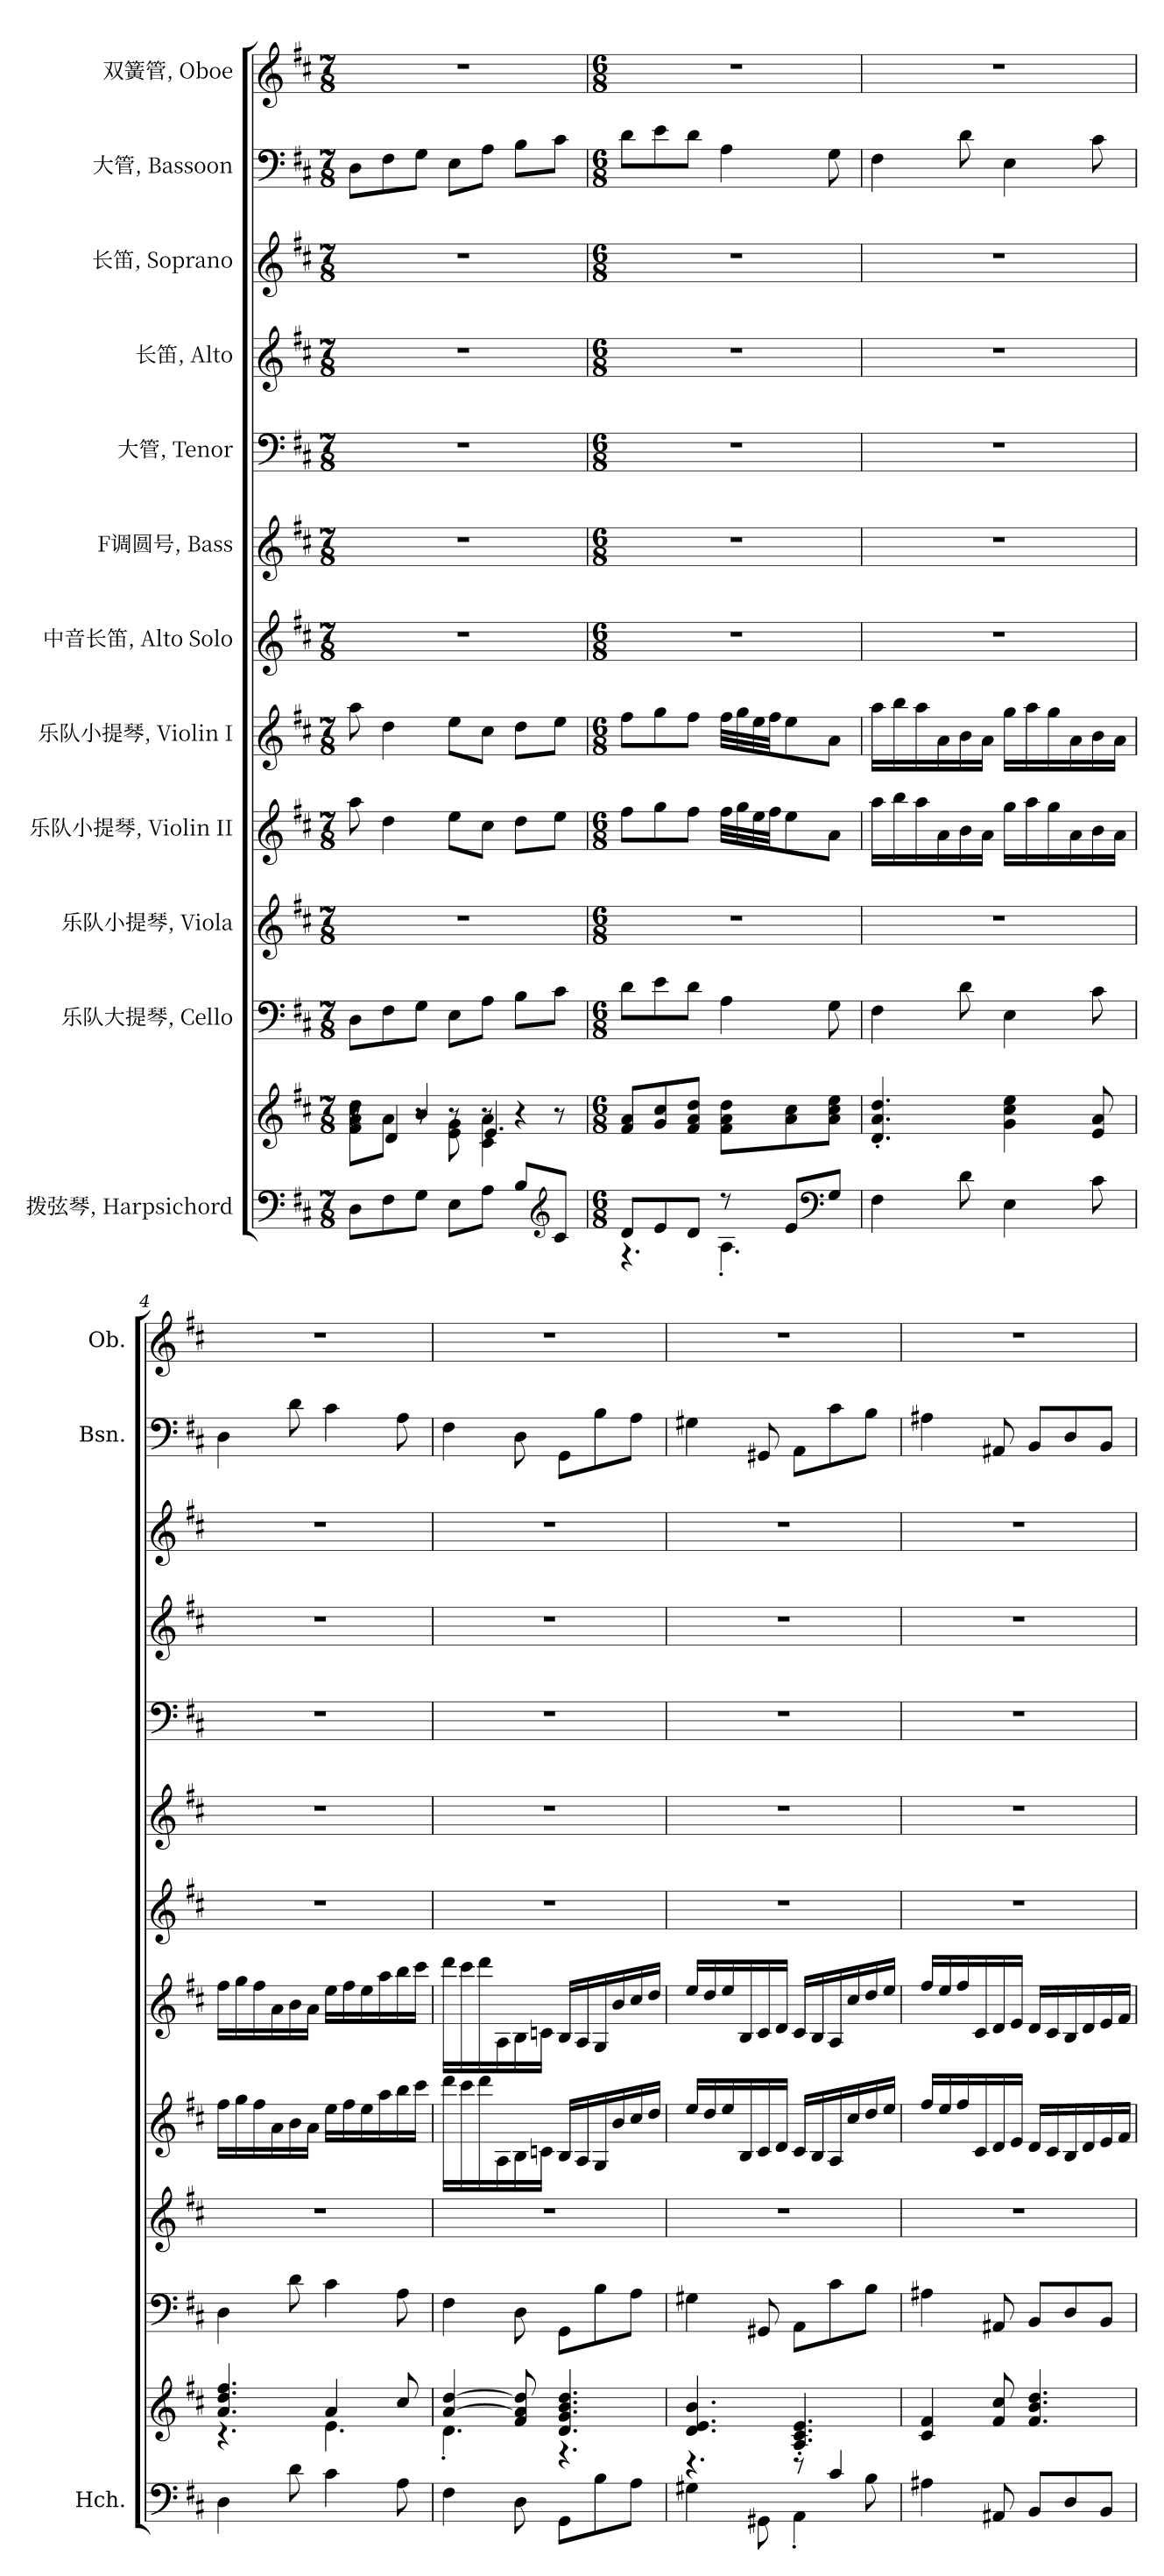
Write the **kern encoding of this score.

**kern	**kern	**kern	**kern	**kern	**kern	**kern	**kern	**kern	**kern	**kern	**kern	**kern
*part12	*part12	*part11	*part10	*part9	*part8	*part7	*part6	*part5	*part4	*part3	*part2	*part1
*staff13	*staff12	*staff11	*staff10	*staff9	*staff8	*staff7	*staff6	*staff5	*staff4	*staff3	*staff2	*staff1
*I"拨弦琴, Harpsichord	*	*I"乐队大提琴, Cello	*I"乐队小提琴, Viola	*I"乐队小提琴, Violin II	*I"乐队小提琴, Violin I	*I"中音长笛, Alto Solo	*I"F调圆号, Bass	*I"大管, Tenor	*I"长笛, Alto	*I"长笛, Soprano	*I"大管, Bassoon	*I"双簧管, Oboe
*I'Hch.	*	*	*	*	*	*	*	*	*	*	*I'Bsn.	*I'Ob.
*clefF4	*clefG2	*clefF4	*clefG2	*clefG2	*clefG2	*clefG2	*clefG2	*clefF4	*clefG2	*clefG2	*clefF4	*clefG2
*	*	*	*	*	*	*ITrd3c5	*ITrd4c7	*	*	*	*	*
*k[f#c#]	*k[f#c#]	*k[f#c#]	*k[f#c#]	*k[f#c#]	*k[f#c#]	*k[f#c#g#]	*k[f#]	*k[f#c#]	*k[f#c#]	*k[f#c#]	*k[f#c#]	*k[f#c#]
*M7/8	*M7/8	*M7/8	*M7/8	*M7/8	*M7/8	*M7/8	*M7/8	*M7/8	*M7/8	*M7/8	*M7/8	*M7/8
*MM100	*MM100	*MM100	*MM100	*MM100	*MM100	*MM100	*MM100	*MM100	*MM100	*MM100	*MM100	*MM100
=1	=1	=1	=1	=1	=1	=1	=1	=1	=1	=1	=1	=1
*	*^	*	*	*	*	*	*	*	*	*	*	*
*	*	*^	*	*	*	*	*	*	*	*	*	*	*
8D\L	4r	8f#\ 8a\ 8dd\L	8r	8D\L	2..r	8aa\	8aa\	2..r	2..r	2..r	2..r	2..r	8D\L	2..r
8F#\	.	8a\J	4d/	8F#\	.	4dd\	4dd\	.	.	.	.	.	8F#\	.
8G\J	4b/	8r	.	8G\J	.	.	.	.	.	.	.	.	8G\J	.
8E\L	.	8e\ 8g\	8r	8E\L	.	8ee\L	8ee\L	.	.	.	.	.	8E\L	.
8A\J	8r	4c#\ 4a\	4.e/	8A\J	.	8cc#\J	8cc#\J	.	.	.	.	.	8A\J	.
8B/L	4r	.	.	8B\L	.	8dd\L	8dd\L	.	.	.	.	.	8B\L	.
*clefG2	*	*	*	*	*	*	*	*	*	*	*	*	*	*
8c#/J	.	8r	.	8c#\J	.	8ee\J	8ee\J	.	.	.	.	.	8c#\J	.
*	*v	*v	*v	*	*	*	*	*	*	*	*	*	*	*
=2	=2	=2	=2	=2	=2	=2	=2	=2	=2	=2	=2	=2
*M6/8	*M6/8	*M6/8	*M6/8	*M6/8	*M6/8	*M6/8	*M6/8	*M6/8	*M6/8	*M6/8	*M6/8	*M6/8
*^	*	*	*	*	*	*	*	*	*	*	*	*
8d/L	4.r	8f#/ 8a/L	8d\L	2.r	8ff#\L	8ff#\L	2.r	2.r	2.r	2.r	2.r	8d\L	2.r
8e/	.	8g/ 8cc#/	8e\	.	8gg\	8gg\	.	.	.	.	.	8e\	.
8d/J	.	8f#/ 8a/ 8dd/J	8d\J	.	8ff#\J	8ff#\J	.	.	.	.	.	8d\J	.
8r	4.A'\	8f#\ 8a\ 8dd\L	4A\	.	32ff#\LLL	32ff#\LLL	.	.	.	.	.	4A\	.
.	.	.	.	.	32gg\	32gg\	.	.	.	.	.	.	.
.	.	.	.	.	32ee\	32ee\	.	.	.	.	.	.	.
.	.	.	.	.	32ff#\JJ	32ff#\JJ	.	.	.	.	.	.	.
8e/L	.	8a\ 8cc#\	.	.	8ee\	8ee\	.	.	.	.	.	.	.
*clefF4	*	*	*	*	*	*	*	*	*	*	*	*	*
8G/J	.	8a\ 8cc#\ 8ee\J	8G\	.	8a\J	8a\J	.	.	.	.	.	8G\	.
*v	*v	*	*	*	*	*	*	*	*	*	*	*	*
!!LO:PB:g=z
=3	=3	=3	=3	=3	=3	=3	=3	=3	=3	=3	=3	=3
4F#\	4.d/' 4.a/' 4.dd/'	4F#\	2.r	16aa\LL	16aa\LL	2.r	2.r	2.r	2.r	2.r	4F#\	2.r
.	.	.	.	16bb\	16bb\	.	.	.	.	.	.	.
.	.	.	.	16aa\	16aa\	.	.	.	.	.	.	.
.	.	.	.	16a\	16a\	.	.	.	.	.	.	.
8d\	.	8d\	.	16b\	16b\	.	.	.	.	.	8d\	.
.	.	.	.	16a\JJ	16a\JJ	.	.	.	.	.	.	.
4E\	4g\ 4cc#\ 4ee\	4E\	.	16gg\LL	16gg\LL	.	.	.	.	.	4E\	.
.	.	.	.	16aa\	16aa\	.	.	.	.	.	.	.
.	.	.	.	16gg\	16gg\	.	.	.	.	.	.	.
.	.	.	.	16a\	16a\	.	.	.	.	.	.	.
8c#\	8e/ 8a/	8c#\	.	16b\	16b\	.	.	.	.	.	8c#\	.
.	.	.	.	16a\JJ	16a\JJ	.	.	.	.	.	.	.
=4	=4	=4	=4	=4	=4	=4	=4	=4	=4	=4	=4	=4
*	*^	*	*	*	*	*	*	*	*	*	*	*
4D\	4.a/ 4.dd/ 4.ff#/	4.r	4D\	2.r	16ff#\LL	16ff#\LL	2.r	2.r	2.r	2.r	2.r	4D\	2.r
.	.	.	.	.	16gg\	16gg\	.	.	.	.	.	.	.
.	.	.	.	.	16ff#\	16ff#\	.	.	.	.	.	.	.
.	.	.	.	.	16a\	16a\	.	.	.	.	.	.	.
8d\	.	.	8d\	.	16b\	16b\	.	.	.	.	.	8d\	.
.	.	.	.	.	16a\JJ	16a\JJ	.	.	.	.	.	.	.
4c#\	4a/	4.e\	4c#\	.	16ee\LL	16ee\LL	.	.	.	.	.	4c#\	.
.	.	.	.	.	16ff#\	16ff#\	.	.	.	.	.	.	.
.	.	.	.	.	16ee\	16ee\	.	.	.	.	.	.	.
.	.	.	.	.	16aa\	16aa\	.	.	.	.	.	.	.
8A\	8cc#/	.	8A\	.	16bb\	16bb\	.	.	.	.	.	8A\	.
.	.	.	.	.	16ccc#\JJ	16ccc#\JJ	.	.	.	.	.	.	.
=5	=5	=5	=5	=5	=5	=5	=5	=5	=5	=5	=5	=5	=5
4F#\	[4a/ [4dd/	4.d'\	4F#\	2.r	16ddd\LL	16ddd\LL	2.r	2.r	2.r	2.r	2.r	4F#\	2.r
.	.	.	.	.	16ccc#\	16ccc#\	.	.	.	.	.	.	.
.	.	.	.	.	16ddd\	16ddd\	.	.	.	.	.	.	.
.	.	.	.	.	16A\	16A\	.	.	.	.	.	.	.
8D\	8f#/ 8a/] 8dd/]	.	8D\	.	16B\	16B\	.	.	.	.	.	8D\	.
.	.	.	.	.	16cn\JJ	16cn\JJ	.	.	.	.	.	.	.
8GG\L	4.d/ 4.g/ 4.b/ 4.dd/	4.r	8GG\L	.	16B/LL	16B/LL	.	.	.	.	.	8GG\L	.
.	.	.	.	.	16A/	16A/	.	.	.	.	.	.	.
8B\	.	.	8B\	.	16G/	16G/	.	.	.	.	.	8B\	.
.	.	.	.	.	16b/	16b/	.	.	.	.	.	.	.
8A\J	.	.	8A\J	.	16cc#/	16cc#/	.	.	.	.	.	8A\J	.
.	.	.	.	.	16dd/JJ	16dd/JJ	.	.	.	.	.	.	.
*	*v	*v	*	*	*	*	*	*	*	*	*	*	*
!!LO:PB:g=z
=6	=6	=6	=6	=6	=6	=6	=6	=6	=6	=6	=6	=6
*^	*	*	*	*	*	*	*	*	*	*	*	*
4.r	4G#X\	4.d/ 4.e/ 4.b/	4G#X\	2.r	16ee/LL	16ee/LL	2.r	2.r	2.r	2.r	2.r	4G#X\	2.r
.	.	.	.	.	16dd/	16dd/	.	.	.	.	.	.	.
.	.	.	.	.	16ee/	16ee/	.	.	.	.	.	.	.
.	.	.	.	.	16B/	16B/	.	.	.	.	.	.	.
.	8GG#X\	.	8GG#X/	.	16c#/	16c#/	.	.	.	.	.	8GG#X/	.
.	.	.	.	.	16d/JJ	16d/JJ	.	.	.	.	.	.	.
8r	4AA'\	4.A/' 4.c#/' 4.e/'	8AA\L	.	16c#/LL	16c#/LL	.	.	.	.	.	8AA\L	.
.	.	.	.	.	16B/	16B/	.	.	.	.	.	.	.
4c#/	.	.	8c#\	.	16A/	16A/	.	.	.	.	.	8c#\	.
.	.	.	.	.	16cc#/	16cc#/	.	.	.	.	.	.	.
.	8B\	.	8B\J	.	16dd/	16dd/	.	.	.	.	.	8B\J	.
.	.	.	.	.	16ee/JJ	16ee/JJ	.	.	.	.	.	.	.
*v	*v	*	*	*	*	*	*	*	*	*	*	*	*
=7	=7	=7	=7	=7	=7	=7	=7	=7	=7	=7	=7	=7
4A#X\	4c#/ 4f#/	4A#X\	2.r	16ff#/LL	16ff#/LL	2.r	2.r	2.r	2.r	2.r	4A#X\	2.r
.	.	.	.	16ee/	16ee/	.	.	.	.	.	.	.
.	.	.	.	16ff#/	16ff#/	.	.	.	.	.	.	.
.	.	.	.	16c#/	16c#/	.	.	.	.	.	.	.
8AA#X/	8f#/ 8cc#/	8AA#X/	.	16d/	16d/	.	.	.	.	.	8AA#X/	.
.	.	.	.	16e/JJ	16e/JJ	.	.	.	.	.	.	.
8BB/L	4.f#/ 4.b/ 4.dd/	8BB/L	.	16d/LL	16d/LL	.	.	.	.	.	8BB/L	.
.	.	.	.	16c#/	16c#/	.	.	.	.	.	.	.
8D/	.	8D/	.	16B/	16B/	.	.	.	.	.	8D/	.
.	.	.	.	16d/	16d/	.	.	.	.	.	.	.
8BB/J	.	8BB/J	.	16e/	16e/	.	.	.	.	.	8BB/J	.
.	.	.	.	16f#/JJ	16f#/JJ	.	.	.	.	.	.	.
=	=	=	=	=	=	=	=	=	=	=	=	=
*-	*-	*-	*-	*-	*-	*-	*-	*-	*-	*-	*-	*-
